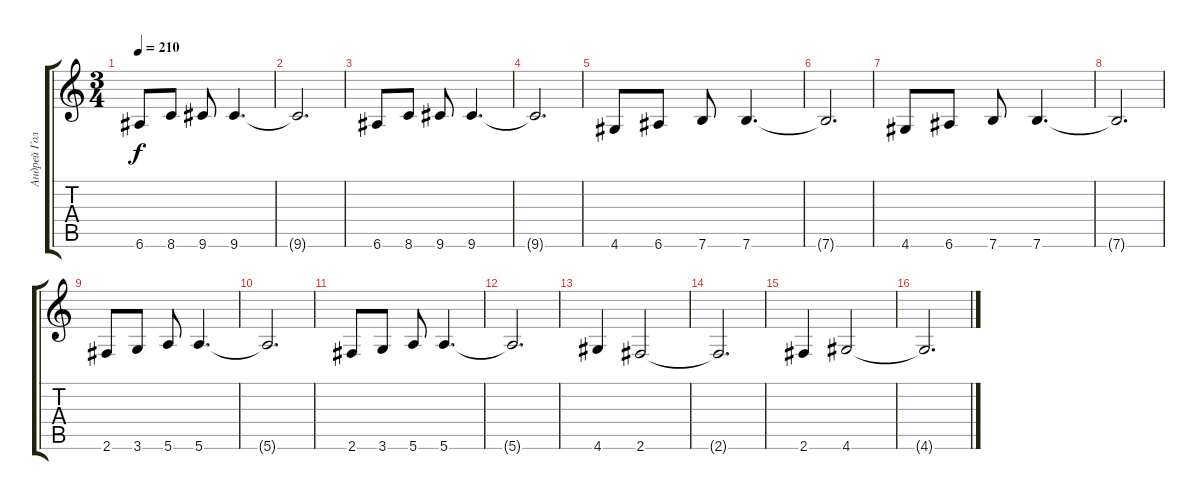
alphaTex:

\track ("Андрей Голованов" "Андрей Гол") {instrument distortionguitar}
\staff {score tabs}
\tuning (E4 B3 G3 D3 A2 E2) {hide}
\ts (3 4)
\tempo 210
\clef g2
\ks c
6.6.8{dy f} 8.6.8 9.6.8 9.6.4{d} |
9.6{t}.2{d} |
6.6.8 8.6.8 9.6.8 9.6.4{d} |
9.6{t}.2{d} |
4.6.8 6.6.8 7.6.8 7.6.4{d} |
7.6{t}.2{d} |
4.6.8 6.6.8 7.6.8 7.6.4{d} |
7.6{t}.2{d} |
2.6.8 3.6.8 5.6.8 5.6.4{d} |
5.6{t}.2{d} |
2.6.8 3.6.8 5.6.8 5.6.4{d} |
5.6{t}.2{d} |
4.6.4 2.6.2 |
2.6{t}.2{d} |
2.6.4 4.6.2 |
4.6{t}.2{d}
